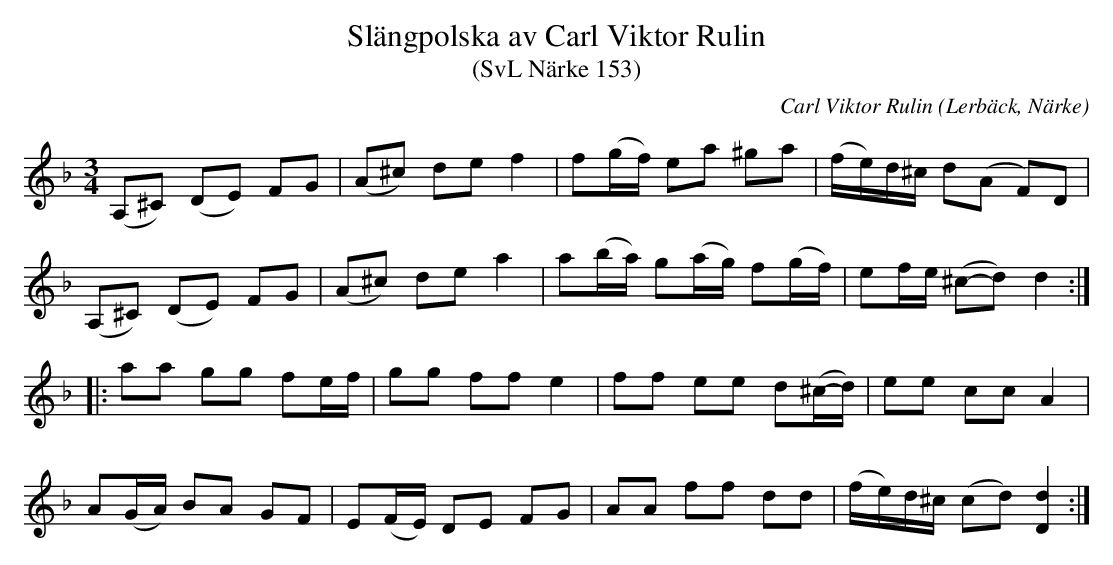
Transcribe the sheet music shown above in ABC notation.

X:1
T:Slängpolska av Carl Viktor Rulin
T:(SvL Närke 153)
L:1/8
M:3/4
O: Lerbäck, Närke
C: Carl Viktor Rulin
K:Dm
(A,-^C) (D-E) FG | (A-^c) de f2 | f(g/-f/) ea ^ga | (f/-e/)d/^c/ d(A- F)D |
(A,-^C) (D-E) FG | (A-^c) de a2 | a(b/-a/) g(a/-g/) f(g/-f/) | ef/e/ (^c-d) d2 ::
aa gg fe/f/ | gg ff e2 | ff ee d(^c/-d/) | ee cc A2 |
A(G/-A/) BA GF | E(F/-E/) DE FG | AA ff dd | (f/-e/)d/^c/ (c-d) [Dd]2 :|
